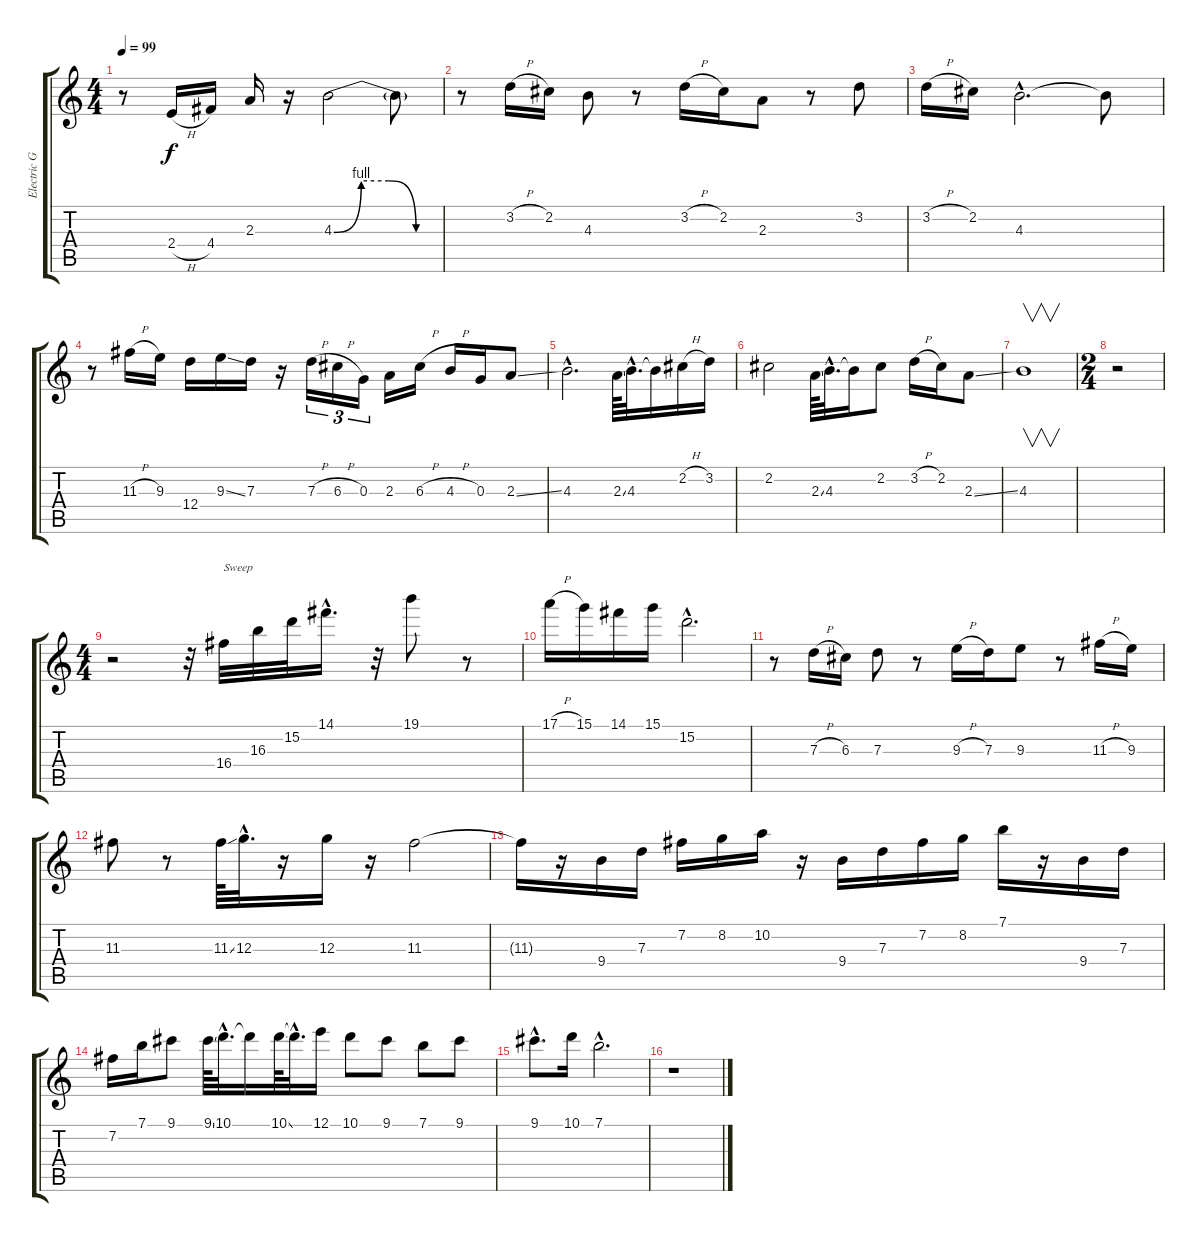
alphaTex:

\track ("Electric Guitar (Guitar 2)" "Electric G") {instrument electricguitarclean}
\staff {score tabs}
\tuning (E4 B3 G3 D3 A2 E2) {hide}
\ts (4 4)
\tempo 99
\clef g2
\ks c
r.8{dy f} 2.4{h}.16 4.4.16 2.3.16 r.16 4.3{be (custom 0 0 15 4 30 4 45 0 60 0)}.2 4.3{t}.8 |
r.8 3.2{h}.16 2.2.16 4.3.8 r.8 3.2{h}.16 2.2.16 2.3.8 r.8 3.2.8 |
3.2{h}.16 2.2.16 4.3{hac}.2{d} 4.3{t}.8 |
r.8 11.3{h}.16 9.3.16 12.4.16 9.3{ss}.16 7.3.16 r.16 7.3{h}.16{tu (3 2)} 6.3{h}.16{tu (3 2)} 0.3.16{tu (3 2)} 2.3.16 6.3{h}.16 4.3{h}.16 0.3.16 2.3{ss}.8 |
4.3{hac}.2{d} 2.3{ss}.64 4.3{hac}.32{d} 4.3{t}.16 2.2{h}.16 3.2.16 |
2.2.2 2.3{ss}.64 4.3{hac}.32{d} 4.3{t}.16 2.2.8 3.2{h}.16 2.2.16 2.3{ss}.8 |
4.3.1{v} |
\ts (2 4)
r.2 |
\ts (4 4)
r.2 r.32 16.4.32{txt "Sweep"} 16.3.32 15.2.32 14.1{hac}.16{d} r.32 19.1.8 r.8 |
17.1{h}.16 15.1.16 14.1.16 15.1.16 15.2{hac}.2{d} |
r.8 7.3{h}.16 6.3.16 7.3.8 r.8 9.3{h}.16 7.3.16 9.3.8 r.8 11.3{h}.16 9.3.16 |
11.3.8 r.8 11.3{ss}.64 12.3{hac}.32{d} r.16 12.3.16 r.16 11.3.2 |
11.3{t}.16 r.16 9.4.16 7.3.16 7.2.16 8.2.16 10.2.16 r.16 9.4.16 7.3.16 7.2.16 8.2.16 7.1.16 r.16 9.4.16 7.3.16 |
7.2.16 7.1.16 9.1.8 9.1{ss}.64 10.1{hac}.32{d} 10.1{t}.16 10.1{ss}.64 10.1{hac t}.32{d} 12.1.16 10.1.8 9.1.8 7.1.8 9.1.8 |
9.1{hac}.8{d} 10.1.16 7.1{hac}.2{d} |
r.1
